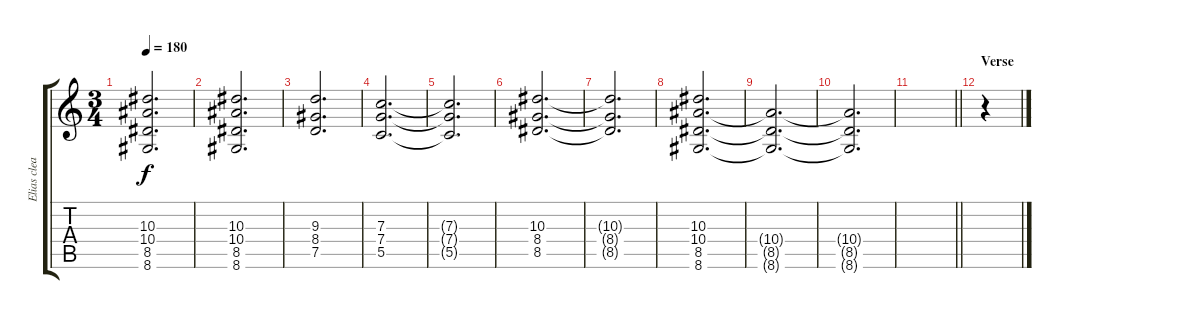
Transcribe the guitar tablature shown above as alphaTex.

\track ("Elias clean" "Elias clea") {instrument electricguitarclean}
\staff {score tabs}
\tuning (D4 A3 F3 C3 G2 C2) {hide}
\ts (3 4)
\tempo 180
\clef g2
\ks c
(10.3{t} 10.4{t} 8.5{t} 8.6{t}).2{d dy f} |
(10.3 10.4 8.5 8.6).2{d} |
(9.3 8.4 7.5).2{d} |
(7.3 7.4 5.5).2{d} |
(7.3{t} 7.4{t} 5.5{t}).2{d} |
(10.3 8.4 8.5).2{d} |
(10.3{t} 8.4{t} 8.5{t}).2{d} |
(10.3 10.4 8.5 8.6).2{d} |
(10.4{t} 8.5{t} 8.6{t}).2{d} |
(10.4{t} 8.5{t} 8.6{t}).2{d} |
\barLineRight lightlight
|
\section ("" "Verse")
r.4
